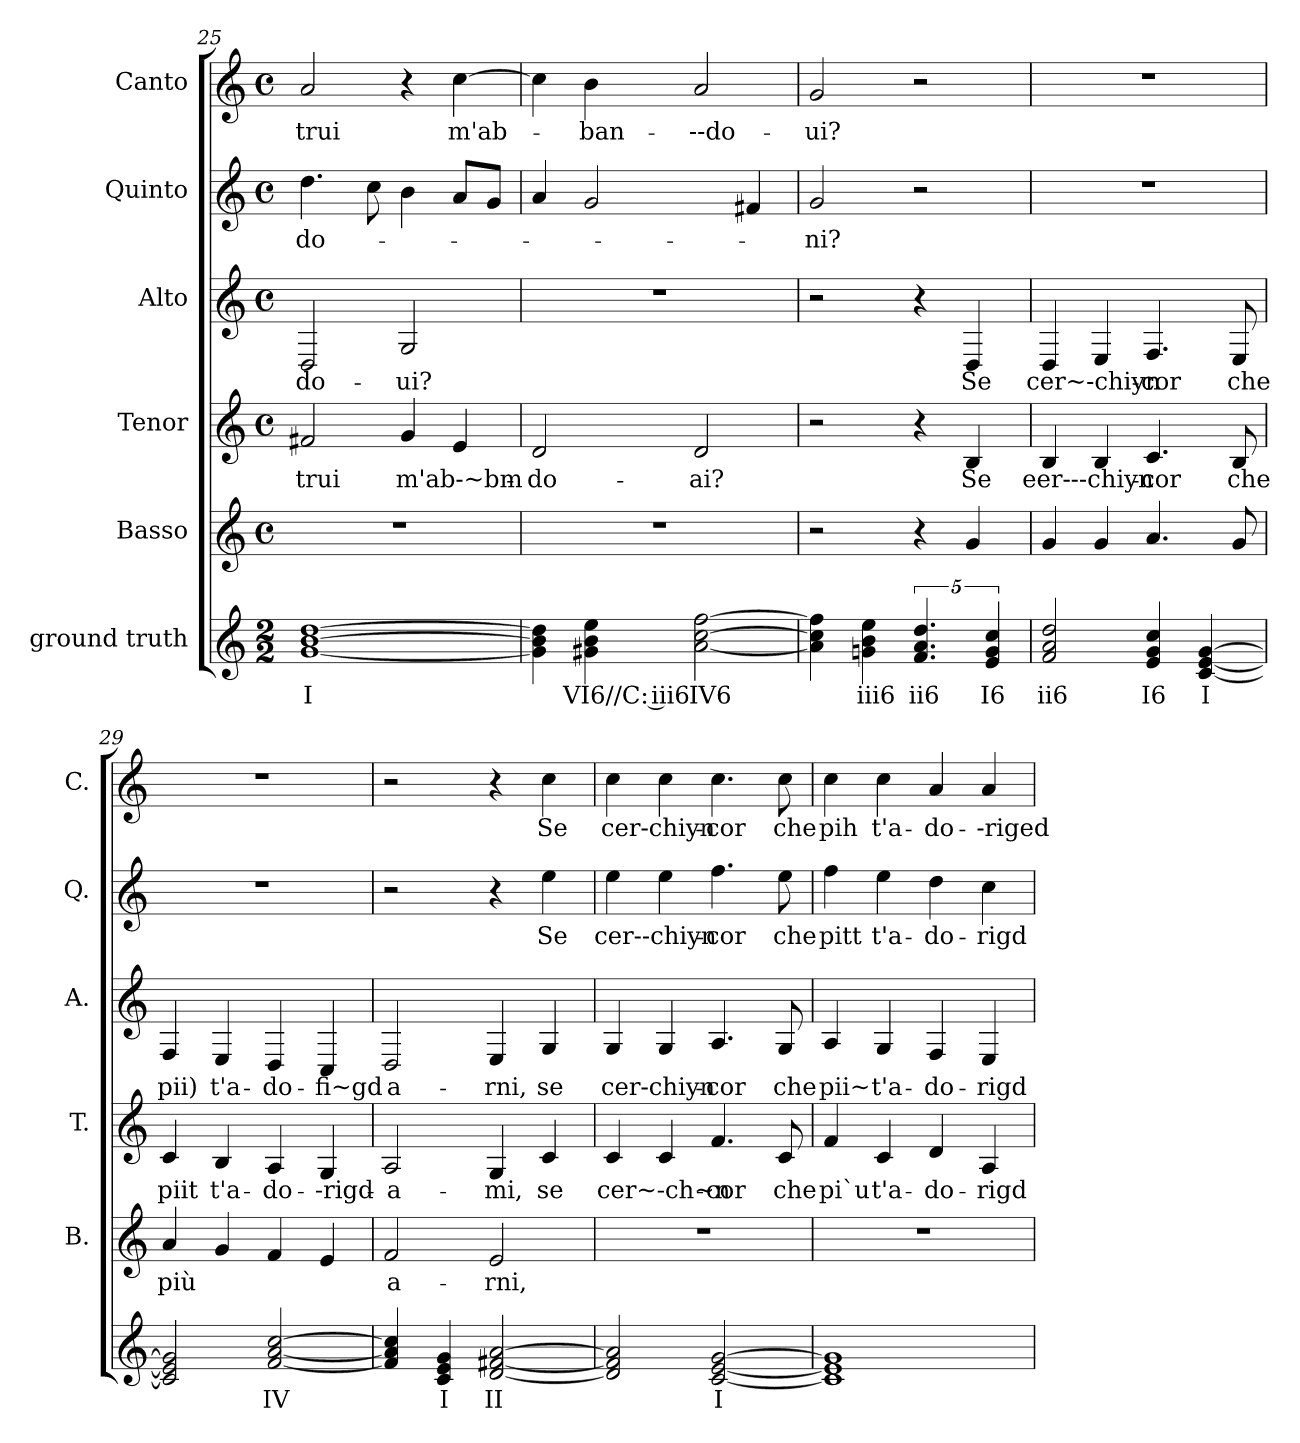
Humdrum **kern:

**kern	**text	**kern	**text	**kern	**text	**kern	**text	**kern	**text	**kern	**text
*part6	*part6	*part5	*part5	*part4	*part4	*part3	*part3	*part2	*part2	*part1	*part1
*staff6	*staff6	*staff5	*staff5	*staff4	*staff4	*staff3	*staff3	*staff2	*staff2	*staff1	*staff1
*I"ground truth	*	*I"Basso	*	*I"Tenor	*	*I"Alto	*	*I"Quinto	*	*I"Canto	*
*	*	*I'B.	*	*I'T.	*	*I'A.	*	*I'Q.	*	*I'C.	*
*	*	*clefG2	*	*clefG2	*	*clefG2	*	*clefG2	*	*clefG2	*
*k[]	*	*k[]	*	*k[]	*	*k[]	*	*k[]	*	*k[]	*
*M2/2	*	*M4/4	*	*M4/4	*	*M4/4	*	*M4/4	*	*M4/4	*
*	*	*met(c)	*	*met(c)	*	*met(c)	*	*met(c)	*	*met(c)	*
=25	=25	=25	=25	=25	=25	=25	=25	=25	=25	=25	=25
!	!	!	!	!	!LO:LY:b	!	!	!	!	!	!
!	!	!	!	!	!	!	!LO:LY:b	!	!	!	!
!	!	!	!	!	!	!	!	!	!LO:LY:b	!	!
!	!	!	!	!	!	!	!	!	!	!	!LO:LY:b
[1g [1b [1dd	I	1r	.	2f#X/	-trui	2D/	-do-	4.dd\	-do-	2a/	-trui
.	.	.	.	.	.	.	.	8cc\	.	.	.
!	!	!	!	!	!LO:LY:b	!	!	!	!	!	!
!	!	!	!	!	!	!	!LO:LY:b	!	!	!	!
.	.	.	.	4g/	-m'ab-~bm-	2G/	-ui?	4b\	.	4r	.
!	!	!	!	!	!	!	!	!	!	!	!LO:LY:b
.	.	.	.	4e/	.	.	.	8a/L	.	[4cc\	-m'ab-
.	.	.	.	.	.	.	.	8g/J	.	.	.
=26	=26	=26	=26	=26	=26	=26	=26	=26	=26	=26	=26
!	!	!	!	!	!LO:LY:b	!	!	!	!	!	!
4g] 4b] 4dd]	.	1r	.	2d/	-do-	1r	.	4a/	.	4cc\]	.
!	!	!	!	!	!	!	!	!	!	!	!LO:LY:b
4g#X 4b 4ee	VI6//C: iii6	.	.	.	.	.	.	2g/	.	4b\	-ban-
!	!	!	!	!	!LO:LY:b	!	!	!	!	!	!
!	!	!	!	!	!	!	!	!	!	!	!LO:LY:b
[2a [2cc [2ff	IV6	.	.	2d/	-ai?	.	.	.	.	2a/	---do-
.	.	.	.	.	.	.	.	4f#X/	.	.	.
!!LO:PB:g=z
=27	=27	=27	=27	=27	=27	=27	=27	=27	=27	=27	=27
!	!	!	!	!	!	!	!	!	!LO:LY:b	!	!
!	!	!	!	!	!	!	!	!	!	!	!LO:LY:b
4a] 4cc] 4ff]	.	2r	.	2r	.	2r	.	2g/	-ni?	2g/	-ui?
4gn 4b 4ee	iii6	.	.	.	.	.	.	.	.	.	.
5.f 5.a 5.dd	ii6	4r	.	4r	.	4r	.	2r	.	2r	.
!	!	!	!	!	!LO:LY:b	!	!	!	!	!	!
!	!	!	!	!	!	!	!LO:LY:b	!	!	!	!
.	.	4g/	.	4B/	-Se	4D/	-Se	.	.	.	.
5e 5g 5cc	I6	.	.	.	.	.	.	.	.	.	.
=28	=28	=28	=28	=28	=28	=28	=28	=28	=28	=28	=28
!	!	!	!	!	!LO:LY:b	!	!	!	!	!	!
!	!	!	!	!	!	!	!LO:LY:b	!	!	!	!
2f 2a 2dd	ii6	4g/	.	4B/	-eer---chiyn-	4D/	-cer~-chiyn-	1r	.	1r	.
.	.	4g/	.	4B/	.	4E/	.	.	.	.	.
!	!	!	!	!	!LO:LY:b	!	!	!	!	!	!
!	!	!	!	!	!	!	!LO:LY:b	!	!	!	!
4e 4g 4cc	I6	4.a/	.	4.c/	-cor	4.F/	-cor	.	.	.	.
[4c [4e [4g	I	.	.	.	.	.	.	.	.	.	.
!	!	!	!	!	!LO:LY:b	!	!	!	!	!	!
!	!	!	!	!	!	!	!LO:LY:b	!	!	!	!
.	.	8g/	.	8B/	-che	8E/	-che	.	.	.	.
=29	=29	=29	=29	=29	=29	=29	=29	=29	=29	=29	=29
!	!	!	!LO:LY:b	!	!	!	!	!	!	!	!
!	!	!	!	!	!LO:LY:b	!	!	!	!	!	!
!	!	!	!	!	!	!	!LO:LY:b	!	!	!	!
2c] 2e] 2g]	.	4a/	-più	4c/	-piit	4F/	-pii)	1r	.	1r	.
!	!	!	!	!	!LO:LY:b	!	!	!	!	!	!
!	!	!	!	!	!	!	!LO:LY:b	!	!	!	!
.	.	4g/	.	4B/	-t'a-	4E/	-t'a-	.	.	.	.
!	!	!	!	!	!LO:LY:b	!	!	!	!	!	!
!	!	!	!	!	!	!	!LO:LY:b	!	!	!	!
[2f [2a [2cc	IV	4f/	.	4A/	-do-	4D/	-do-	.	.	.	.
!	!	!	!	!	!LO:LY:b	!	!	!	!	!	!
!	!	!	!	!	!	!	!LO:LY:b	!	!	!	!
.	.	4e/	.	4G/	--rigd-	4C/	-fi~gd	.	.	.	.
=30	=30	=30	=30	=30	=30	=30	=30	=30	=30	=30	=30
!	!	!	!LO:LY:b	!	!	!	!	!	!	!	!
!	!	!	!	!	!LO:LY:b	!	!	!	!	!	!
!	!	!	!	!	!	!	!LO:LY:b	!	!	!	!
4f] 4a] 4cc]	.	2f/	-a-	2A/	-a-	2D/	-a-	2r	.	2r	.
4c 4e 4g	I	.	.	.	.	.	.	.	.	.	.
!	!	!	!LO:LY:b	!	!	!	!	!	!	!	!
!	!	!	!	!	!LO:LY:b	!	!	!	!	!	!
!	!	!	!	!	!	!	!LO:LY:b	!	!	!	!
[2d [2f#X [2a	II	2e/	-rni,	4G/	-mi,	4E/	-rni,	4r	.	4r	.
!	!	!	!	!	!LO:LY:b	!	!	!	!	!	!
!	!	!	!	!	!	!	!LO:LY:b	!	!	!	!
!	!	!	!	!	!	!	!	!	!LO:LY:b	!	!
!	!	!	!	!	!	!	!	!	!	!	!LO:LY:b
.	.	.	.	4c/	-se	4G/	-se	4ee\	-Se	4cc\	-Se
=31	=31	=31	=31	=31	=31	=31	=31	=31	=31	=31	=31
!	!	!	!	!	!LO:LY:b	!	!	!	!	!	!
!	!	!	!	!	!	!	!LO:LY:b	!	!	!	!
!	!	!	!	!	!	!	!	!	!LO:LY:b	!	!
!	!	!	!	!	!	!	!	!	!	!	!LO:LY:b
2d] 2f#] 2a]	.	1r	.	4c/	-cer~-ch~n-	4G/	-cer-chiyn-	4ee\	-cer--chiyn-	4cc\	-cer-chiyn-
.	.	.	.	4c/	.	4G/	.	4ee\	.	4cc\	.
!	!	!	!	!	!LO:LY:b	!	!	!	!	!	!
!	!	!	!	!	!	!	!LO:LY:b	!	!	!	!
!	!	!	!	!	!	!	!	!	!LO:LY:b	!	!
!	!	!	!	!	!	!	!	!	!	!	!LO:LY:b
[2c [2e [2g	I	.	.	4.f/	-cor	4.A/	-cor	4.ff\	-cor	4.cc\	-cor
!	!	!	!	!	!LO:LY:b	!	!	!	!	!	!
!	!	!	!	!	!	!	!LO:LY:b	!	!	!	!
!	!	!	!	!	!	!	!	!	!LO:LY:b	!	!
!	!	!	!	!	!	!	!	!	!	!	!LO:LY:b
.	.	.	.	8c/	-che	8G/	-che	8ee\	-che	8cc\	-che
=32	=32	=32	=32	=32	=32	=32	=32	=32	=32	=32	=32
!	!	!	!	!	!LO:LY:b	!	!	!	!	!	!
!	!	!	!	!	!	!	!LO:LY:b	!	!	!	!
!	!	!	!	!	!	!	!	!	!LO:LY:b	!	!
!	!	!	!	!	!	!	!	!	!	!	!LO:LY:b
1c] 1e] 1g]	.	1r	.	4f/	-pi`u	4A/	-pii~	4ff\	-pitt	4cc\	-pih
!	!	!	!	!	!LO:LY:b	!	!	!	!	!	!
!	!	!	!	!	!	!	!LO:LY:b	!	!	!	!
!	!	!	!	!	!	!	!	!	!LO:LY:b	!	!
!	!	!	!	!	!	!	!	!	!	!	!LO:LY:b
.	.	.	.	4c/	-t'a-	4G/	-t'a-	4ee\	-t'a-	4cc\	-t'a-
!	!	!	!	!	!LO:LY:b	!	!	!	!	!	!
!	!	!	!	!	!	!	!LO:LY:b	!	!	!	!
!	!	!	!	!	!	!	!	!	!LO:LY:b	!	!
!	!	!	!	!	!	!	!	!	!	!	!LO:LY:b
.	.	.	.	4d/	-do-	4F/	-do-	4dd\	-do-	4a/	-do-
!	!	!	!	!	!LO:LY:b	!	!	!	!	!	!
!	!	!	!	!	!	!	!LO:LY:b	!	!	!	!
!	!	!	!	!	!	!	!	!	!LO:LY:b	!	!
!	!	!	!	!	!	!	!	!	!	!	!LO:LY:b
.	.	.	.	4A/	-rigd	4E/	-rigd	4cc\	-rigd	4a/	--riged-
=	=	=	=	=	=	=	=	=	=	=	=
*-	*-	*-	*-	*-	*-	*-	*-	*-	*-	*-	*-
